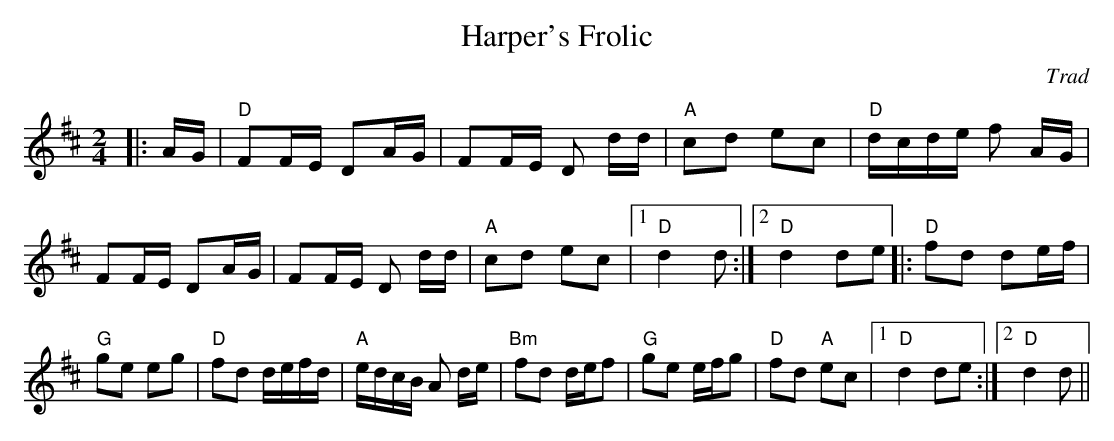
X:1
T:Harper's Frolic
C:Trad
M:2/4
L:1/16
E:12
K:D
|:AG|"D"F2FE D2AG|F2FE D2 dd|"A"c2d2 e2c2|"D"dcde f2 AG|\
F2FE D2AG|F2FE D2 dd|"A"c2d2 e2c2|1 "D"d4 d2:|2 "D"d4 d2e2\
|:"D"f2d2 d2ef|"G"g2e2 e2g2|"D"f2d2 defd|"A"edcB A2 de|\
"Bm"f2d2 def2|"G"g2e2 efg2|"D"f2d2 "A"e2c2|1 "D"d4 d2e2:|2 "D"d4 d2||**
